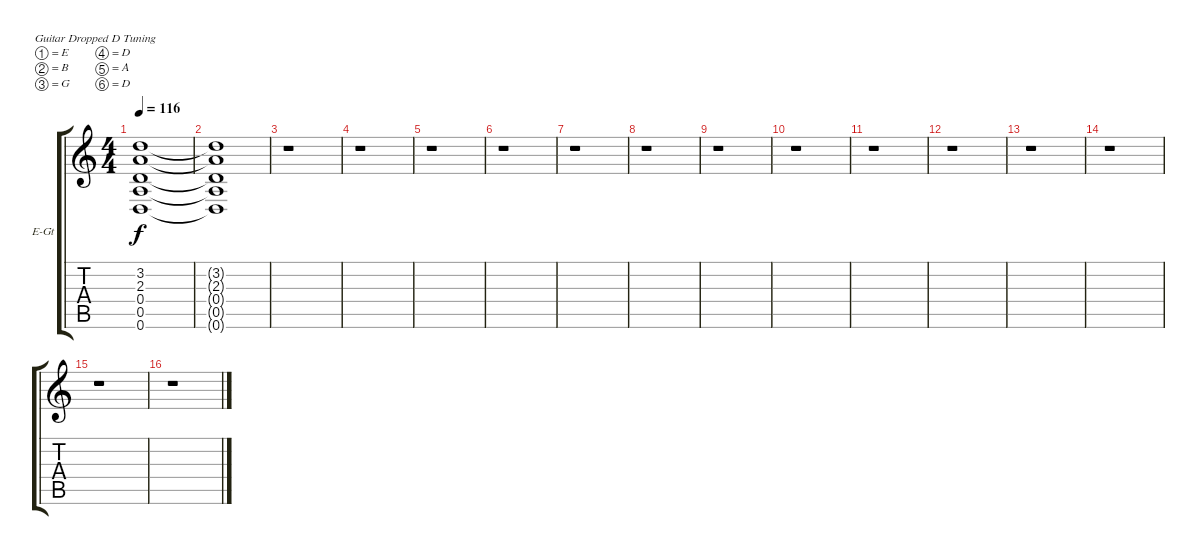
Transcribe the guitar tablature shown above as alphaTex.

\bracketExtendMode groupsimilarinstruments
\firstSystemTrackNameOrientation horizontal
\otherSystemsTrackNameOrientation horizontal
\track ("Guitar 4" "E-Gt") {instrument overdrivenguitar}
\staff {score tabs}
\tuning (E4 B3 G3 D3 A2 D2)
\ts (4 4)
\tempo 116
\clef g2
\ks c
(3.2{t} 2.3{t} 0.4{t} 0.5{t} 0.6{t}).1{dy f} |
(3.2{t} 2.3{t} 0.4{t} 0.5{t} 0.6{t}).1 |
r.1 |
r.1 |
r.1 |
r.1 |
r.1 |
r.1 |
r.1 |
r.1 |
r.1 |
r.1 |
r.1 |
r.1 |
r.1 |
r.1
